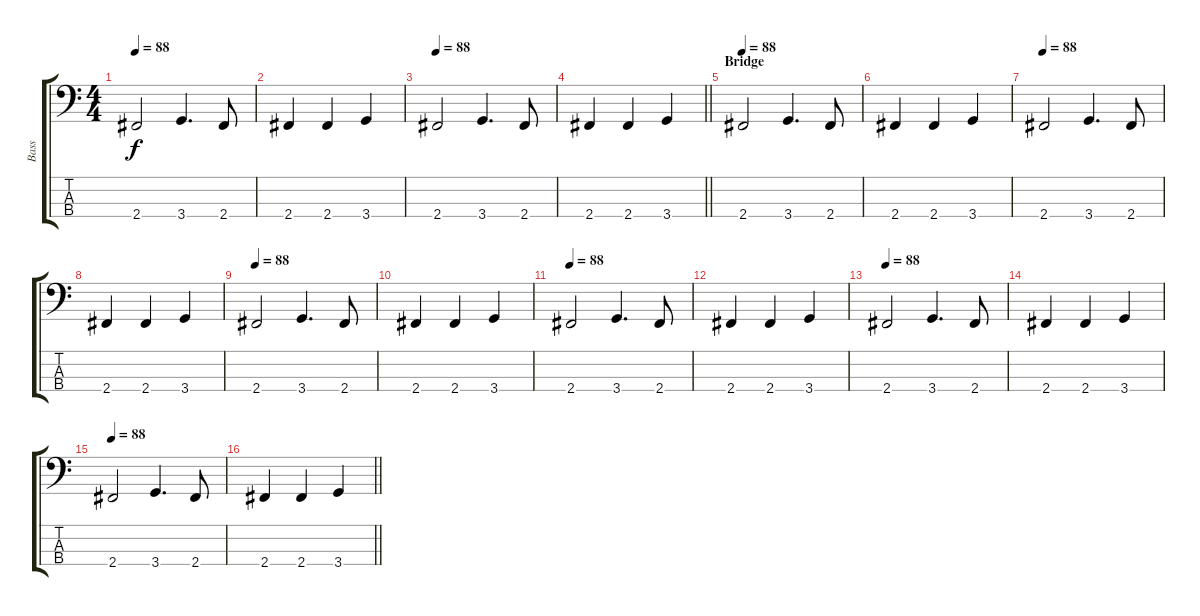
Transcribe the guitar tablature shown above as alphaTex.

\track ("Bass" "Bass") {instrument electricbassfinger}
\staff {score tabs}
\tuning (G2 D2 A1 E1) {hide}
\ts (4 4)
\tempo 88
\clef f4
\ks c
2.4.2{dy f} 3.4.4{d} 2.4.8 |
2.4.4 2.4.4 3.4.4 |
\tempo 88
2.4.2 3.4.4{d} 2.4.8 |
\barLineRight lightlight
2.4.4 2.4.4 3.4.4 |
\section ("" "Bridge")
\tempo 88
2.4.2 3.4.4{d} 2.4.8 |
2.4.4 2.4.4 3.4.4 |
\tempo 88
2.4.2 3.4.4{d} 2.4.8 |
2.4.4 2.4.4 3.4.4 |
\tempo 88
2.4.2 3.4.4{d} 2.4.8 |
2.4.4 2.4.4 3.4.4 |
\tempo 88
2.4.2 3.4.4{d} 2.4.8 |
2.4.4 2.4.4 3.4.4 |
\tempo 88
2.4.2 3.4.4{d} 2.4.8 |
2.4.4 2.4.4 3.4.4 |
\tempo 88
2.4.2 3.4.4{d} 2.4.8 |
\barLineRight lightlight
2.4.4 2.4.4 3.4.4
